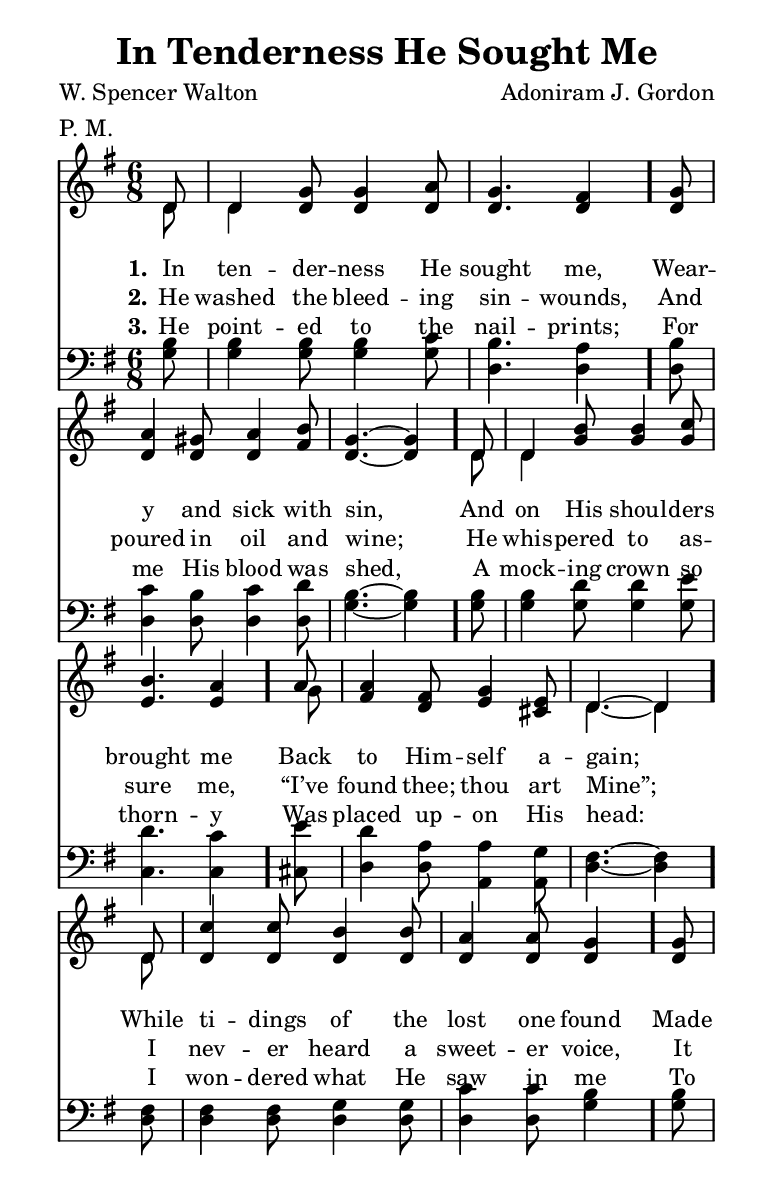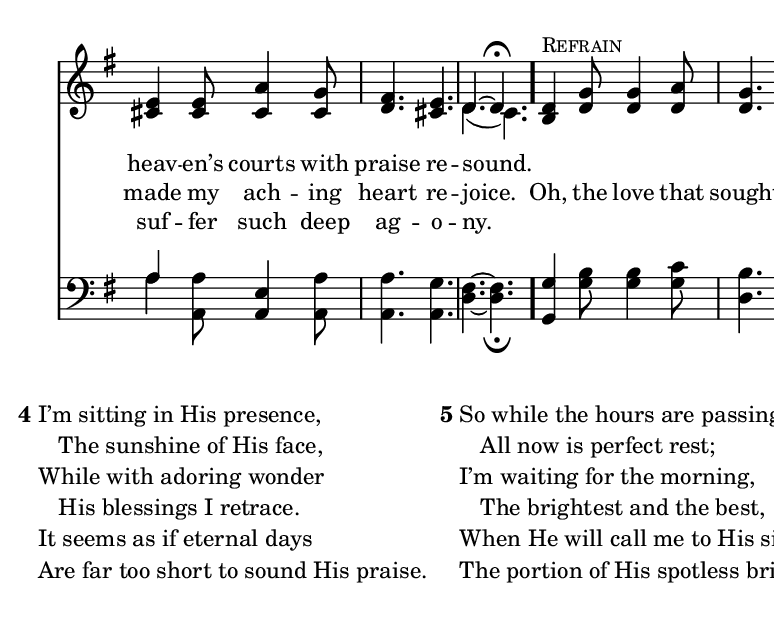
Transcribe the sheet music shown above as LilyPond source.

\include "common/global.ily"
\paper {
  \include "common/paper.ily"
  ragged-last-bottom = ##t
  system-count = 5
systems-per-page = 4
score-markup-spacing.padding = 2
score-markup-spacing.basic-distance = 2

}

\header{
  %gospel
  hymnnumber = "168"
  title = "In Tenderness He Sought Me"
  tunename = ""
  meter = "P. M."
  poet = "W. Spencer Walton" % see https://hymnary.org/text/in_tenderness_he_sought_me
  composer = "Adoniram J. Gordon" % see https://hymnary.org/tune/in_tenderness_he_sought_me_gordon
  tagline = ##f
}

ta = { \tempo 8=150 }
tb = { \tempo 8=75 }

global = {
  \include "common/overrides.ily"
  \override Staff.TimeSignature.style = #'numbered
  \time 6/8
  \override Score.MetronomeMark.transparent = ##t % hide all fermata changes too
  \ta
  \key g \major
  \partial 8
  \autoBeamOff
}

patternAA = { c8 | c4 c8 c4 c8 | c4. c4 }
patternBA = { c8 | c4 c8 c4 c8 | c4 c8 c4 }
patternCA = { c8 | c4 c8 c4 c8 | c4. c4. | c4. c4. }

patternDA = { c4 c8 c4 c8 | c4. c4. }
patternDB = { c4 c8 c4 c8 | c4 c8 c4 c8 | c4. c4. }
patternDC = { c4 c8 c4 c8 | c4 c8 c4 c8 | c4. c4 }

notesSoprano = {
\global
\relative c' {

  \changePitch \patternAA { d | d g g a | g fis }
  \changePitch \patternAA { g | a gis a b | g ~ g  } \eogbreak
  \changePitch \patternAA { d | d b' b c | b a }
  \changePitch \patternAA { a | a fis g e | d ~ d } \eogbreak
  \changePitch \patternBA { d | c' c b b | a a g }
  \changePitch \patternCA { g | e e a g | fis e | d ~ \tb d \fermata \ta } \eogbreak

  << s^\markup { \small \caps "Refrain" }
  \changePitch \patternDA { d g g a | g fis } >>
  \changePitch \patternDA { d | a' a b | a g }
  \changePitch \patternDB { b c d b | c a b g | a ~ a }
  \changePitch \patternDC { b d c a | g g fis a | g ~ g }

  \bar "|."

}
}

notesAlto = {
\global
\relative e' {

  \changePitch \patternAA { d | d d d d | d d }
  \changePitch \patternAA { d | d d d fis | d ~ d }
  \changePitch \patternAA { d | d g g g | e e }
  \changePitch \patternAA { g | fis d e cis | d ~ d }
  \changePitch \patternBA { d | d d d d | d d d }
  \changePitch \patternCA { d | cis cis cis cis | d cis | d( c) }

  \changePitch \patternDA { b d d d | d d }
  \changePitch \patternDA { d d d d | d d }
  \changePitch \patternDB { g a b g | a d, d d | fis ~ fis }
  \changePitch \patternDC { g f e e | d d d d | d ~ d }

}
}

notesTenor = {
\global
\relative a {

  \changePitch \patternAA { b | b b b c | b a }
  \changePitch \patternAA { b | c b c d | b ~ b }
  \changePitch \patternAA { b | b d d e | d c }
  \changePitch \patternAA { e | d a a g | fis ~ fis }
  \changePitch \patternBA { fis | fis fis g g | c c b }
  \changePitch \patternCA { b | a a e a | a g | fis ~ fis }

  \changePitch \patternDA { g b b c | b a }
  \changePitch \patternDA { c c c d | c b }
  \changePitch \patternDB { d d d d | d d d b | d ~ d }
  \changePitch \patternDC { d b g c | b b a c | b ~ b }

}
}

notesBass = {
\global
\relative f {

  \changePitch \patternAA { g | g g g g | d d }
  \changePitch \patternAA { d | d d d d | g ~ g }
  \changePitch \patternAA { g | g g g g | c, c }
  \changePitch \patternAA { cis | d d a a | d ~ d }
  \changePitch \patternBA { d | d d d d | d d g }
  \changePitch \patternCA { g | a a, a a | a a | d ~ d_\fermata }

  \changePitch \patternDA { g, g' g g | d d }
  \changePitch \patternDA { fis fis d d | g <g g,> }
  \changePitch \patternDB { g g g g | fis fis g g | d ~ d }
  \changePitch \patternDC { g g | c, c | d d d d | g ~ g }

}
}

Refrain = \lyricmode {

Oh, the love that sought me! \bar "."
Oh, the blood that bought me! \bar "."
Oh, the grace that brought me to Him -- self, \bar "."
Won -- drous grace that brought me to Him -- self. \bar "."

}

wordsA = \lyricmode {
\set stanza = "1."

In ten -- der -- ness He sought me, \bar "."
Wear -- y and sick with sin, \bar "."
And on His shoul -- ders brought me \bar "."
Back to Him -- self a -- gain; \bar "."
While ti -- dings of the lost one found \bar "."
Made heav -- en’s courts with praise re -- sound. \bar "."

}

wordsB = \lyricmode {
\set stanza = "2."

He washed the bleed -- ing sin -- wounds,
And poured in oil and wine;
He whis -- pered to as -- sure me,
“I’ve found thee; thou art Mine”;
I nev -- er heard a sweet -- er voice,
It made my ach -- ing heart re -- joice.

\Refrain

}

wordsC = \lyricmode {
\set stanza = "3."

He point -- ed to the nail -- prints;
For me His blood was shed,
A mock -- ing crown so thorn -- y
Was placed up -- on His head:
I won -- dered what He saw in me
To suf -- fer such deep ag -- o -- ny.

}

wordsD = \markuplist {

\line { I’m sitting in His presence, }
\line { { \hspace #2 } The sunshine of His face, }
\line { While with adoring wonder }
\line { { \hspace #2 } His blessings I retrace. }
\line { It seems as if eternal days }
\line { Are far too short to sound His praise. }

}

wordsE = \markuplist {

\line { So while the hours are passing, }
\line { { \hspace #2 } All now is perfect rest; }
\line { I’m waiting for the morning, }
\line { { \hspace #2 } The brightest and the best, }
\line { When He will call me to His side, }
\line { The portion of His spotless bride. }

}

\score {
  \context ChoirStaff <<
    \context Staff = upper <<
      \set Staff.autoBeaming = ##f
      \set ChoirStaff.systemStartDelimiter = #'SystemStartBar
      \set ChoirStaff.printPartCombineTexts = ##f
      \partcombine #'(2 . 11) \notesSoprano \notesAlto
      \context NullVoice = sopranos { \voiceOne << \notesSoprano >> }
      \context Lyrics = one   \lyricsto sopranos \wordsA
      \context Lyrics = two   \lyricsto sopranos \wordsB
      \context Lyrics = three \lyricsto sopranos \wordsC
    >>
    \context Staff = men <<
      \set Staff.autoBeaming = ##f
      \clef bass
      \set ChoirStaff.printPartCombineTexts = ##f
      \partcombine #'(2 . 11) \notesTenor \notesBass
    >>
  >>
  \layout {
    \include "common/layout.ily"
  }
  #(cond ((ly:get-option 'eog-midi-permitted) #{ \midi{
    \include "common/midi.ily"
  } #}))
}

\markup { \vcenter \column {
  \vspace #1
  \fill-line {
    \null
    \line{ \bold 4 \column { \wordsD } }
    \null
    \line{ \bold 5 \column { \wordsE } }
    \null
  }
  \vspace #1
} }

\version "2.19.49"  % necessary for upgrading to future LilyPond versions.

% vi:set et ts=2 sw=2 ai nocindent syntax=lilypond:
